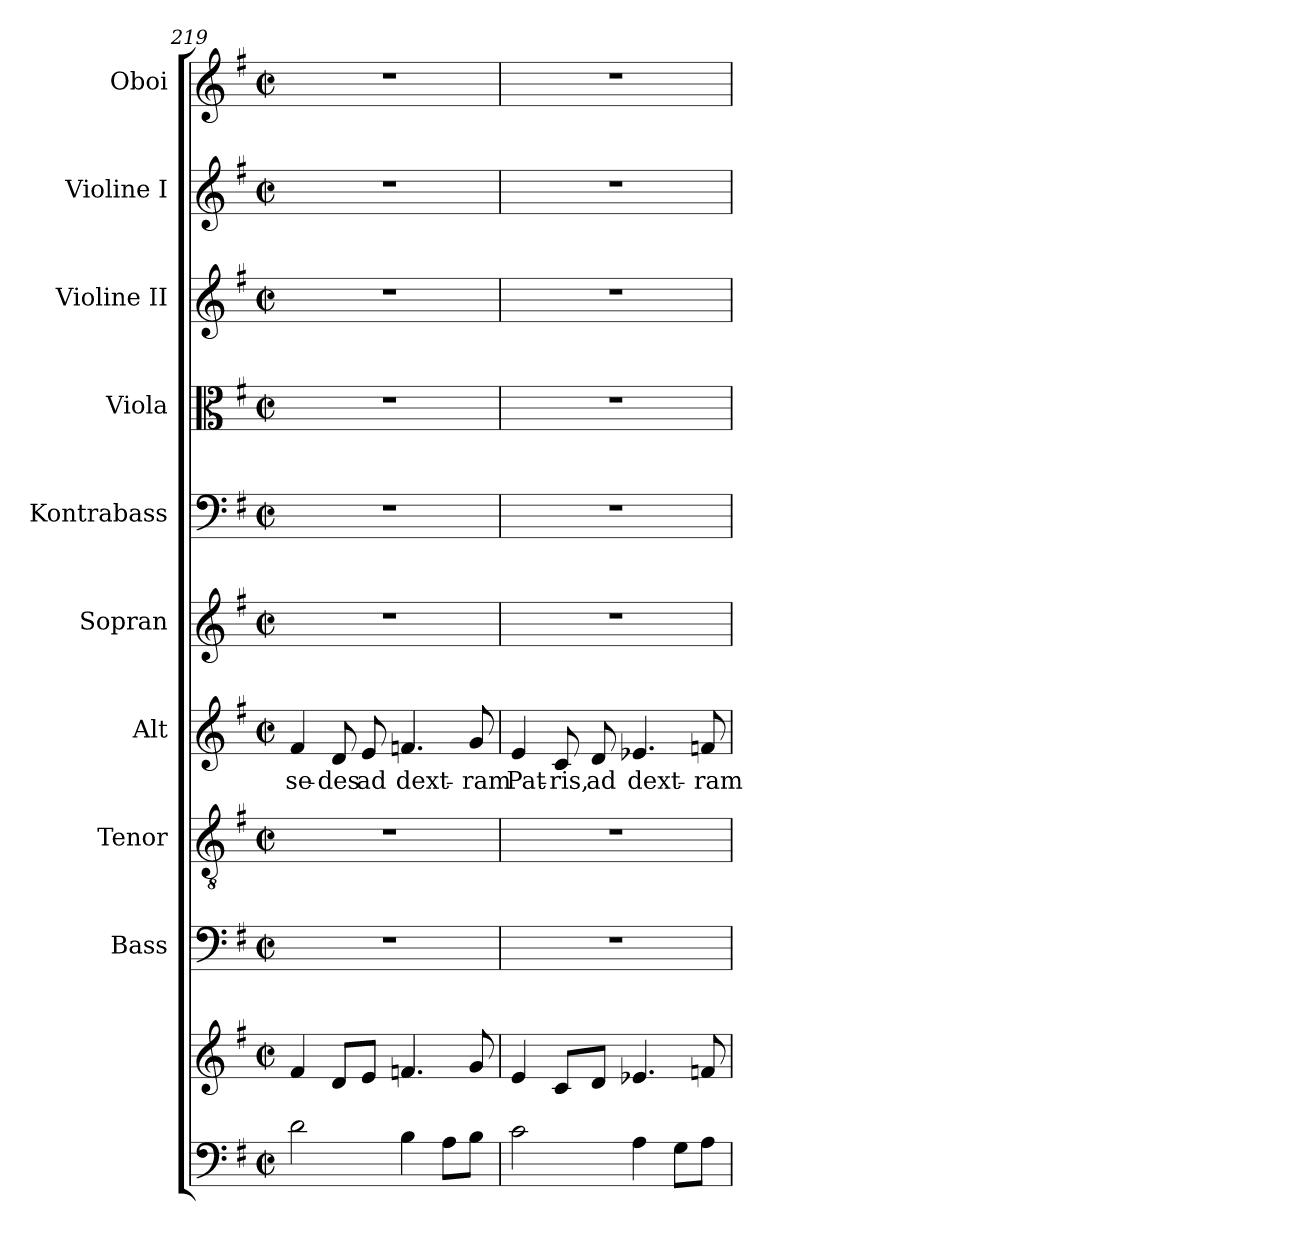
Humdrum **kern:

**kern	**kern	**kern	**kern	**kern	**text	**kern	**kern	**kern	**kern	**kern	**kern
*part10	*part10	*part9	*part8	*part7	*part7	*part6	*part5	*part4	*part3	*part2	*part1
*staff11	*staff10	*staff9	*staff8	*staff7	*staff7	*staff6	*staff5	*staff4	*staff3	*staff2	*staff1
*	*	*I"Bass	*I"Tenor	*I"Alt	*	*I"Sopran	*I"Kontrabass	*I"Viola	*I"Violine II	*I"Violine I	*I"Oboi
*	*	*I'B.	*I'T.	*I'A.	*	*I'S.	*I'Kb.	*I'Vla.	*I'Vl. II	*I'Vl. I	*I'Ob.
!!LO:PB:g=z
*clefF4	*clefG2	*clefF4	*clefGv2	*clefG2	*	*clefG2	*clefF4	*clefC3	*clefG2	*clefG2	*clefG2
*	*	*	*	*	*	*	*ITrd7c12	*	*	*	*
*k[f#]	*k[f#]	*k[f#]	*k[f#]	*k[f#]	*	*k[f#]	*k[f#]	*k[f#]	*k[f#]	*k[f#]	*k[f#]
*G:	*G:	*G:	*G:	*G:	*	*G:	*G:	*G:	*G:	*G:	*G:
*M2/2	*M2/2	*M2/2	*M2/2	*M2/2	*	*M2/2	*M2/2	*M2/2	*M2/2	*M2/2	*M2/2
*met(c|)	*met(c|)	*met(c|)	*met(c|)	*met(c|)	*	*met(c|)	*met(c|)	*met(c|)	*met(c|)	*met(c|)	*met(c|)
=219	=219	=219	=219	=219	=219	=219	=219	=219	=219	=219	=219
!	!	!	!	!	!LO:LY:b	!	!	!	!	!	!
2d\	4f#/	1r	1r	4f#/	se-	1r	1r	1r	1r	1r	1r
!	!	!	!	!	!LO:LY:b	!	!	!	!	!	!
.	8d/L	.	.	8d/	-des	.	.	.	.	.	.
!	!	!	!	!	!LO:LY:b	!	!	!	!	!	!
.	8e/J	.	.	8e/	ad	.	.	.	.	.	.
!	!	!	!	!	!LO:LY:b	!	!	!	!	!	!
4B\	4.fn/	.	.	4.fn/	dext-	.	.	.	.	.	.
8A\L	.	.	.	.	.	.	.	.	.	.	.
!	!	!	!	!	!LO:LY:b	!	!	!	!	!	!
8B\J	8g/	.	.	8g/	-ram	.	.	.	.	.	.
=220	=220	=220	=220	=220	=220	=220	=220	=220	=220	=220	=220
!	!	!	!	!	!LO:LY:b	!	!	!	!	!	!
2c\	4e/	1r	1r	4e/	Pat-	1r	1r	1r	1r	1r	1r
!	!	!	!	!	!LO:LY:b	!	!	!	!	!	!
.	8c/L	.	.	8c/	-ris,	.	.	.	.	.	.
!	!	!	!	!	!LO:LY:b	!	!	!	!	!	!
.	8d/J	.	.	8d/	ad	.	.	.	.	.	.
!	!	!	!	!	!LO:LY:b	!	!	!	!	!	!
4A\	4.e-X/	.	.	4.e-X/	dext-	.	.	.	.	.	.
8G\L	.	.	.	.	.	.	.	.	.	.	.
!	!	!	!	!	!LO:LY:b	!	!	!	!	!	!
8A\J	8fn/	.	.	8fn/	-ram	.	.	.	.	.	.
=	=	=	=	=	=	=	=	=	=	=	=
*-	*-	*-	*-	*-	*-	*-	*-	*-	*-	*-	*-
